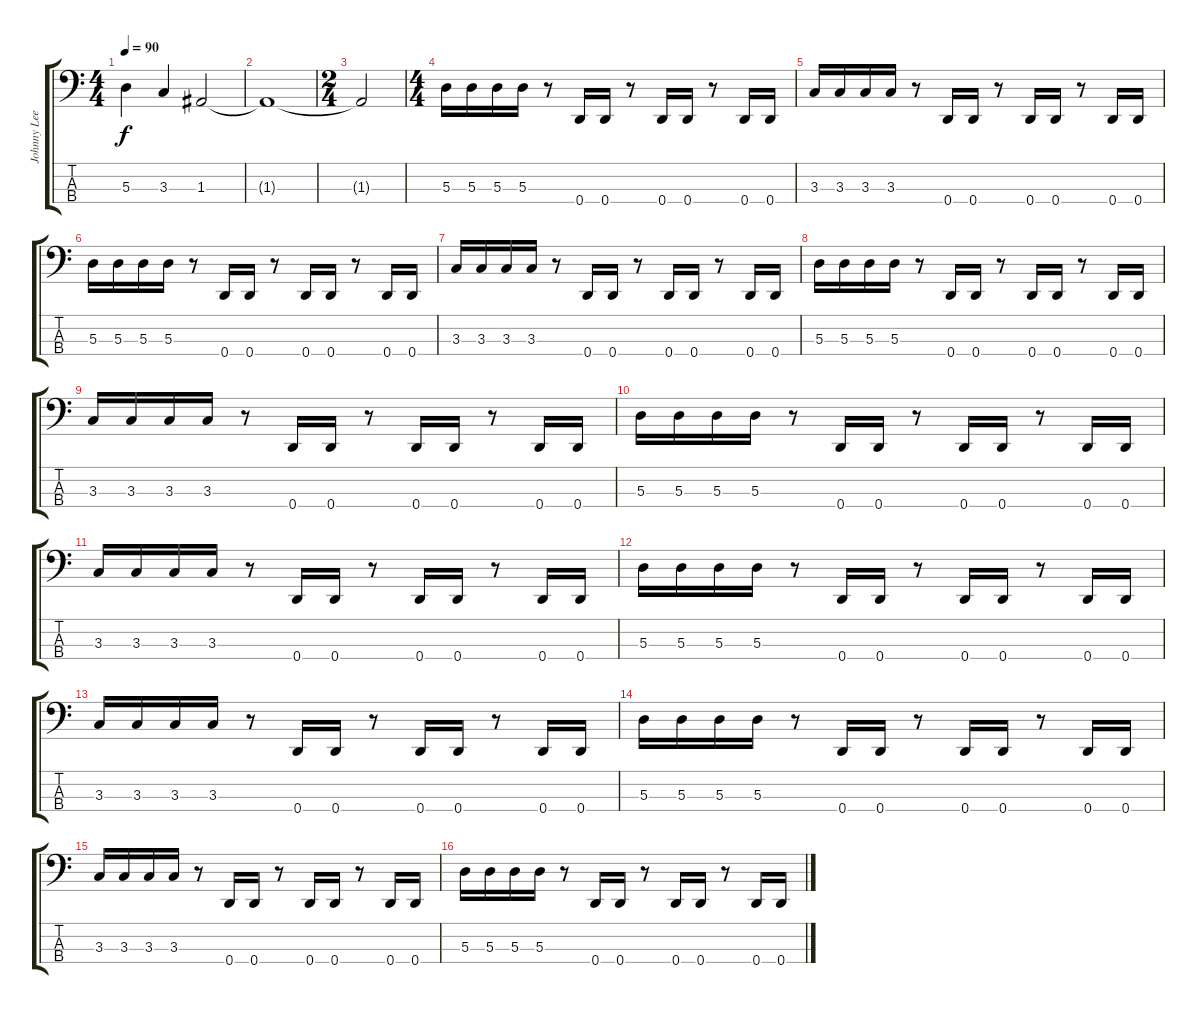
\track ("Johnny Lee Middleton" "Johnny Lee") {instrument electricbassfinger}
\staff {score tabs}
\tuning (G2 D2 A1 D1) {hide}
\ts (4 4)
\tempo 90
\clef f4
\ks c
5.3.4{dy f} 3.3.4 1.3.2 |
1.3{t}.1 |
\ts (2 4)
1.3{t}.2 |
\ts (4 4)
5.3.16 5.3.16 5.3.16 5.3.16 r.8 0.4.16 0.4.16 r.8 0.4.16 0.4.16 r.8 0.4.16 0.4.16 |
3.3.16 3.3.16 3.3.16 3.3.16 r.8 0.4.16 0.4.16 r.8 0.4.16 0.4.16 r.8 0.4.16 0.4.16 |
5.3.16 5.3.16 5.3.16 5.3.16 r.8 0.4.16 0.4.16 r.8 0.4.16 0.4.16 r.8 0.4.16 0.4.16 |
3.3.16 3.3.16 3.3.16 3.3.16 r.8 0.4.16 0.4.16 r.8 0.4.16 0.4.16 r.8 0.4.16 0.4.16 |
5.3.16 5.3.16 5.3.16 5.3.16 r.8 0.4.16 0.4.16 r.8 0.4.16 0.4.16 r.8 0.4.16 0.4.16 |
3.3.16 3.3.16 3.3.16 3.3.16 r.8 0.4.16 0.4.16 r.8 0.4.16 0.4.16 r.8 0.4.16 0.4.16 |
5.3.16 5.3.16 5.3.16 5.3.16 r.8 0.4.16 0.4.16 r.8 0.4.16 0.4.16 r.8 0.4.16 0.4.16 |
3.3.16 3.3.16 3.3.16 3.3.16 r.8 0.4.16 0.4.16 r.8 0.4.16 0.4.16 r.8 0.4.16 0.4.16 |
5.3.16 5.3.16 5.3.16 5.3.16 r.8 0.4.16 0.4.16 r.8 0.4.16 0.4.16 r.8 0.4.16 0.4.16 |
3.3.16 3.3.16 3.3.16 3.3.16 r.8 0.4.16 0.4.16 r.8 0.4.16 0.4.16 r.8 0.4.16 0.4.16 |
5.3.16 5.3.16 5.3.16 5.3.16 r.8 0.4.16 0.4.16 r.8 0.4.16 0.4.16 r.8 0.4.16 0.4.16 |
3.3.16 3.3.16 3.3.16 3.3.16 r.8 0.4.16 0.4.16 r.8 0.4.16 0.4.16 r.8 0.4.16 0.4.16 |
5.3.16 5.3.16 5.3.16 5.3.16 r.8 0.4.16 0.4.16 r.8 0.4.16 0.4.16 r.8 0.4.16 0.4.16
